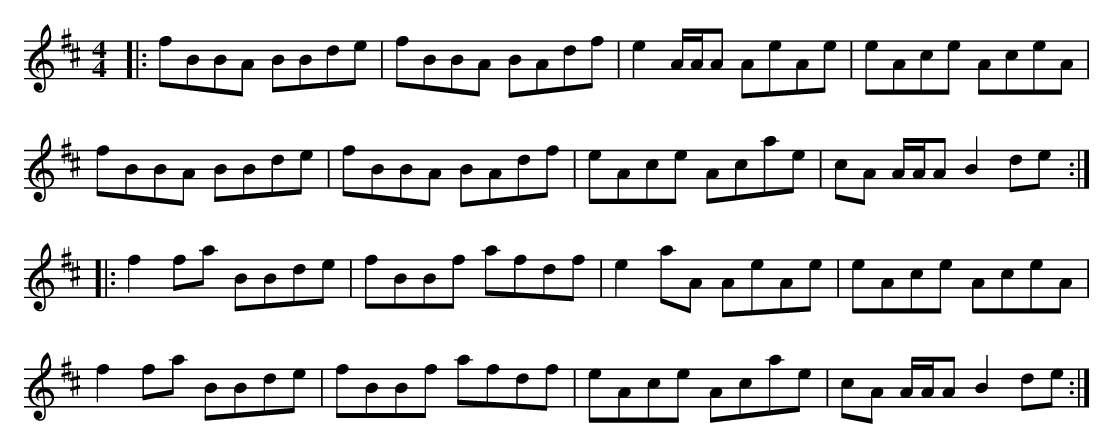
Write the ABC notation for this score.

X:1
M:4/4
K:Bmin
|:fBBA BBde|fBBA BAdf|e2 A/A/A AeAe|eAce AceA|
fBBA BBde|fBBA BAdf|eAce Acae|cA A/A/A B2 de:|
|:f2 fa BBde|fBBf afdf|e2 aA AeAe|eAce AceA|
f2 fa BBde|fBBf afdf|eAce Acae|cA A/A/A B2 de:|
